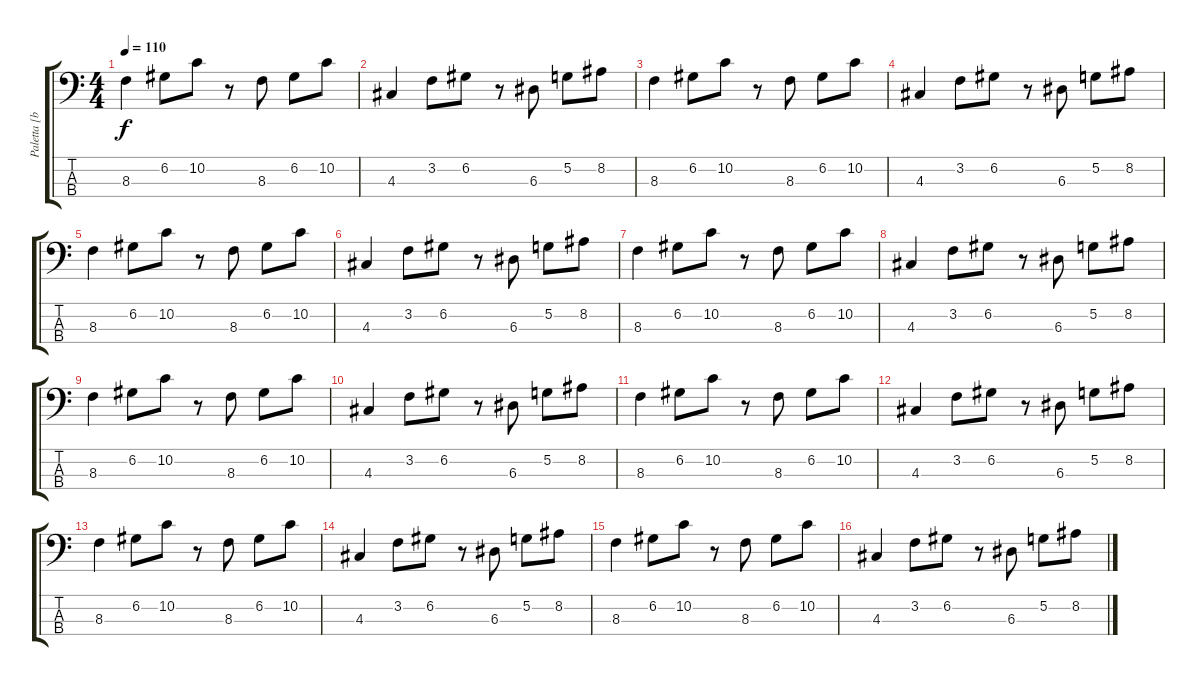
\track ("Paletta [bass]" "Paletta [b") {instrument electricbassfinger}
\staff {score tabs}
\tuning (G2 D2 A1 E1) {hide}
\ts (4 4)
\tempo 110
\clef f4
\ks c
8.3.4{dy f} 6.2.8 10.2.8 r.8 8.3.8 6.2.8 10.2.8 |
4.3.4 3.2.8 6.2.8 r.8 6.3.8 5.2.8 8.2.8 |
8.3.4 6.2.8 10.2.8 r.8 8.3.8 6.2.8 10.2.8 |
4.3.4 3.2.8 6.2.8 r.8 6.3.8 5.2.8 8.2.8 |
8.3.4 6.2.8 10.2.8 r.8 8.3.8 6.2.8 10.2.8 |
4.3.4 3.2.8 6.2.8 r.8 6.3.8 5.2.8 8.2.8 |
8.3.4 6.2.8 10.2.8 r.8 8.3.8 6.2.8 10.2.8 |
4.3.4 3.2.8 6.2.8 r.8 6.3.8 5.2.8 8.2.8 |
8.3.4 6.2.8 10.2.8 r.8 8.3.8 6.2.8 10.2.8 |
4.3.4 3.2.8 6.2.8 r.8 6.3.8 5.2.8 8.2.8 |
8.3.4 6.2.8 10.2.8 r.8 8.3.8 6.2.8 10.2.8 |
4.3.4 3.2.8 6.2.8 r.8 6.3.8 5.2.8 8.2.8 |
8.3.4 6.2.8 10.2.8 r.8 8.3.8 6.2.8 10.2.8 |
4.3.4 3.2.8 6.2.8 r.8 6.3.8 5.2.8 8.2.8 |
8.3.4 6.2.8 10.2.8 r.8 8.3.8 6.2.8 10.2.8 |
4.3.4 3.2.8 6.2.8 r.8 6.3.8 5.2.8 8.2.8
